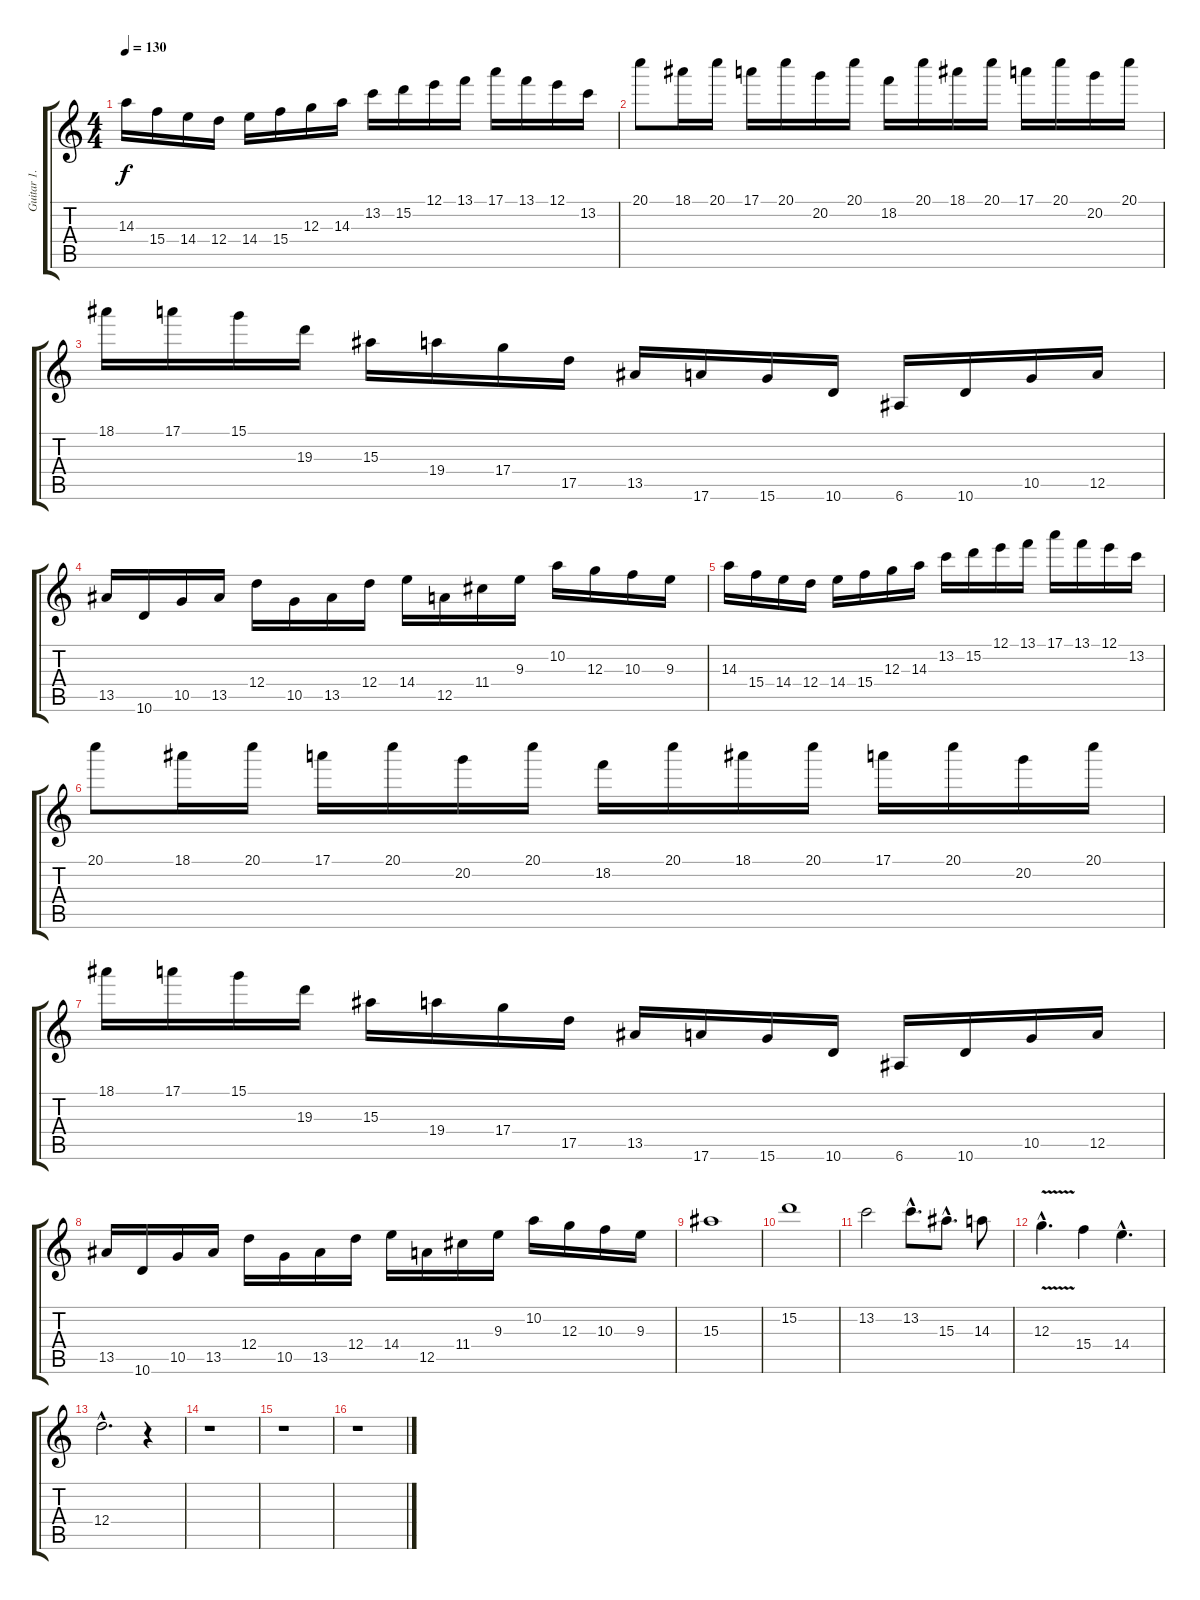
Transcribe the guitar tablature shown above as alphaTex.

\track ("Guitar 1." "Guitar 1.") {instrument overdrivenguitar}
\staff {score tabs}
\tuning (E4 B3 G3 D3 A2 E2) {hide}
\ts (4 4)
\tempo 130
\clef g2
\ks c
14.3.16{dy f instrument overdrivenguitar} 15.4.16 14.4.16 12.4.16 14.4.16 15.4.16 12.3.16 14.3.16 13.2.16 15.2.16 12.1.16 13.1.16 17.1.16 13.1.16 12.1.16 13.2.16 |
20.1.8 18.1.16 20.1.16 17.1.16 20.1.16 20.2.16 20.1.16 18.2.16 20.1.16 18.1.16 20.1.16 17.1.16 20.1.16 20.2.16 20.1.16 |
18.1.16 17.1.16 15.1.16 19.3.16 15.3.16 19.4.16 17.4.16 17.5.16 13.5.16 17.6.16 15.6.16 10.6.16 6.6.16 10.6.16 10.5.16 12.5.16 |
13.5.16 10.6.16 10.5.16 13.5.16 12.4.16 10.5.16 13.5.16 12.4.16 14.4.16 12.5.16 11.4.16 9.3.16 10.2.16 12.3.16 10.3.16 9.3.16 |
14.3.16 15.4.16 14.4.16 12.4.16 14.4.16 15.4.16 12.3.16 14.3.16 13.2.16 15.2.16 12.1.16 13.1.16 17.1.16 13.1.16 12.1.16 13.2.16 |
20.1.8 18.1.16 20.1.16 17.1.16 20.1.16 20.2.16 20.1.16 18.2.16 20.1.16 18.1.16 20.1.16 17.1.16 20.1.16 20.2.16 20.1.16 |
18.1.16 17.1.16 15.1.16 19.3.16 15.3.16 19.4.16 17.4.16 17.5.16 13.5.16 17.6.16 15.6.16 10.6.16 6.6.16 10.6.16 10.5.16 12.5.16 |
13.5.16 10.6.16 10.5.16 13.5.16 12.4.16 10.5.16 13.5.16 12.4.16 14.4.16 12.5.16 11.4.16 9.3.16 10.2.16 12.3.16 10.3.16 9.3.16 |
15.3.1 |
15.2.1 |
13.2.2 13.2{hac}.8{d} 15.3{hac}.8{d} 14.3.8 |
12.3{v hac}.4{d} 15.4.4 14.4{hac}.4{d} |
12.4{hac}.2{d} r.4 |
r.1 |
r.1 |
r.1
